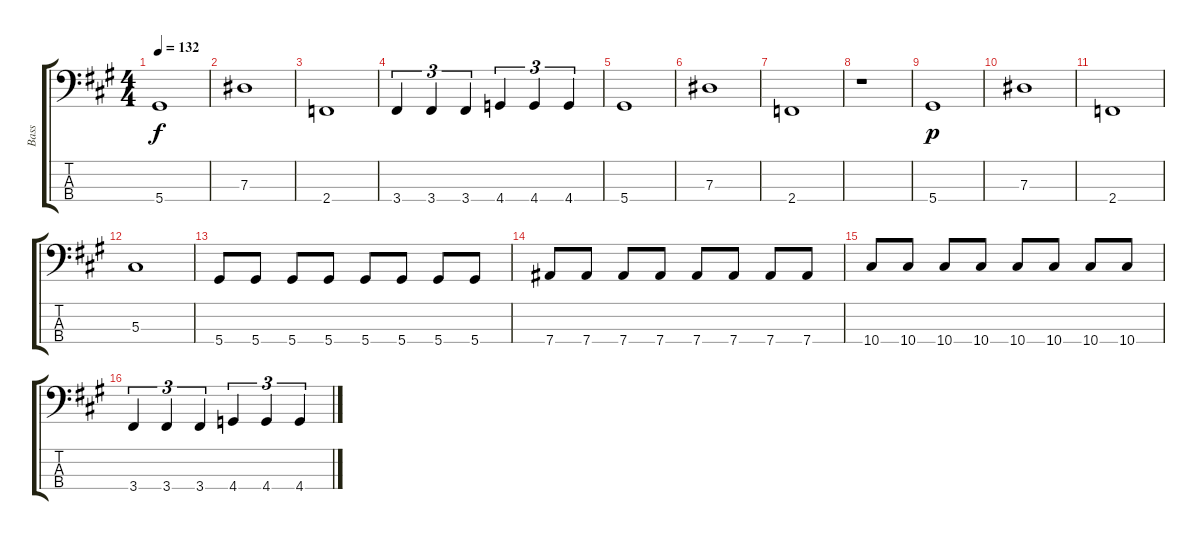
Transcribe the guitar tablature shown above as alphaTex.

\track ("Bass" "Bass") {instrument electricbassfinger bank 177}
\staff {score tabs}
\tuning (Gb2 Db2 Ab1 Eb1) {hide}
\ts (4 4)
\tempo 132
\clef f4
\ks a
5.4.1{dy f} |
7.3.1 |
2.4.1 |
3.4.4{tu (3 2)} 3.4.4{tu (3 2)} 3.4.4{tu (3 2)} 4.4.4{tu (3 2)} 4.4.4{tu (3 2)} 4.4.4{tu (3 2)} |
5.4.1 |
7.3.1 |
2.4.1 |
r.1 |
5.4.1{dy p} |
7.3.1 |
2.4.1 |
5.3.1 |
5.4.8 5.4.8 5.4.8 5.4.8 5.4.8 5.4.8 5.4.8 5.4.8 |
7.4.8 7.4.8 7.4.8 7.4.8 7.4.8 7.4.8 7.4.8 7.4.8 |
10.4.8 10.4.8 10.4.8 10.4.8 10.4.8 10.4.8 10.4.8 10.4.8 |
3.4.4{tu (3 2)} 3.4.4{tu (3 2)} 3.4.4{tu (3 2)} 4.4.4{tu (3 2)} 4.4.4{tu (3 2)} 4.4.4{tu (3 2)}
